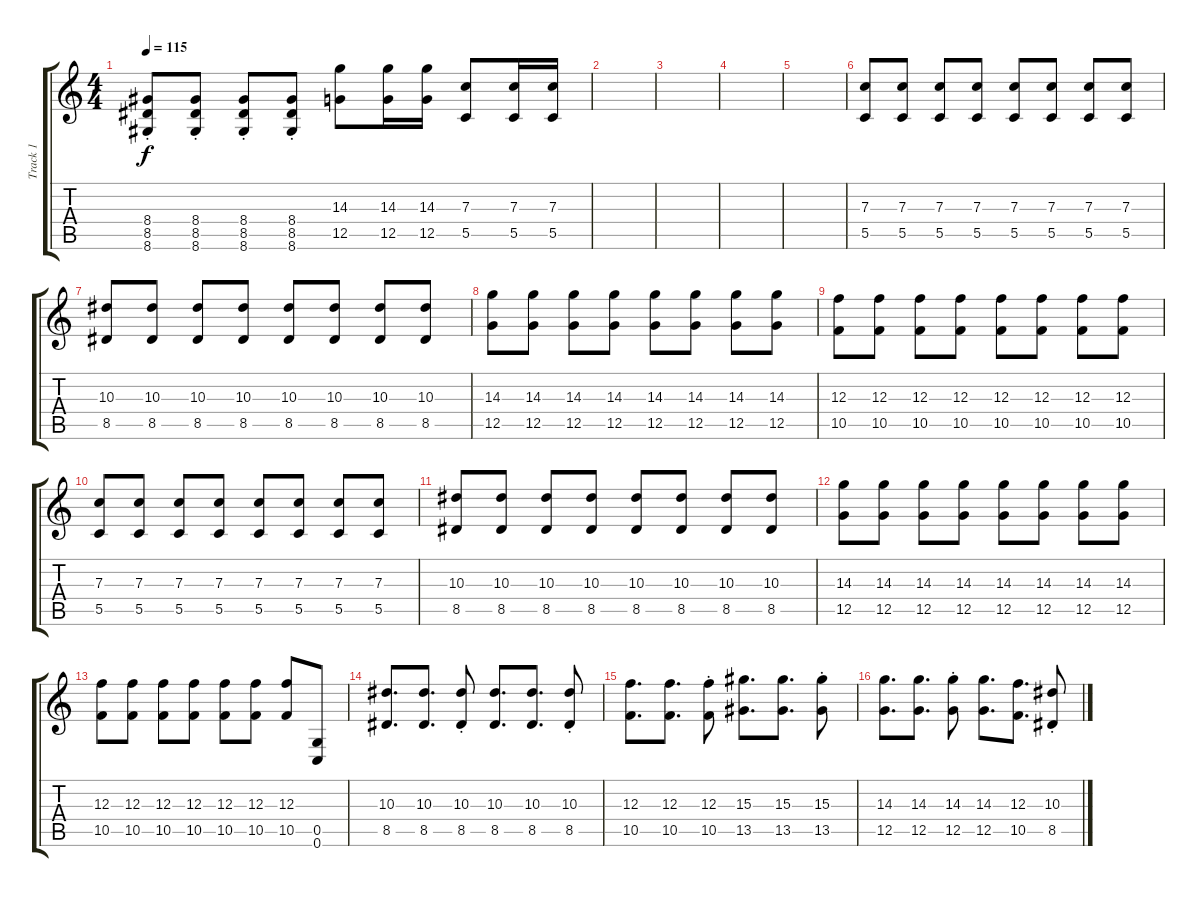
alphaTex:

\track ("Track 1" "Track 1") {instrument overdrivenguitar}
\staff {score tabs}
\tuning (D4 A3 F3 C3 G2 C2) {hide}
\ts (4 4)
\tempo 115
\clef g2
\ks c
(8.4{st} 8.5{st} 8.6{st}).8{dy f} (8.4{st} 8.5{st} 8.6{st}).8 (8.4{st} 8.5{st} 8.6{st}).8 (8.4{st} 8.5{st} 8.6{st}).8 (14.3 12.5).8 (14.3 12.5).16 (14.3 12.5).16 (7.3 5.5).8 (7.3 5.5).16 (7.3 5.5).16 |
|
|
|
|
(7.3 5.5).8 (7.3 5.5).8 (7.3 5.5).8 (7.3 5.5).8 (7.3 5.5).8 (7.3 5.5).8 (7.3 5.5).8 (7.3 5.5).8 |
(10.3 8.5).8 (10.3 8.5).8 (10.3 8.5).8 (10.3 8.5).8 (10.3 8.5).8 (10.3 8.5).8 (10.3 8.5).8 (10.3 8.5).8 |
(14.3 12.5).8 (14.3 12.5).8 (14.3 12.5).8 (14.3 12.5).8 (14.3 12.5).8 (14.3 12.5).8 (14.3 12.5).8 (14.3 12.5).8 |
(12.3 10.5).8 (12.3 10.5).8 (12.3 10.5).8 (12.3 10.5).8 (12.3 10.5).8 (12.3 10.5).8 (12.3 10.5).8 (12.3 10.5).8 |
(7.3 5.5).8 (7.3 5.5).8 (7.3 5.5).8 (7.3 5.5).8 (7.3 5.5).8 (7.3 5.5).8 (7.3 5.5).8 (7.3 5.5).8 |
(10.3 8.5).8 (10.3 8.5).8 (10.3 8.5).8 (10.3 8.5).8 (10.3 8.5).8 (10.3 8.5).8 (10.3 8.5).8 (10.3 8.5).8 |
(14.3 12.5).8 (14.3 12.5).8 (14.3 12.5).8 (14.3 12.5).8 (14.3 12.5).8 (14.3 12.5).8 (14.3 12.5).8 (14.3 12.5).8 |
(12.3 10.5).8 (12.3 10.5).8 (12.3 10.5).8 (12.3 10.5).8 (12.3 10.5).8 (12.3 10.5).8 (12.3 10.5).8 (0.5 0.6).8 |
(10.3 8.5).8{d} (10.3 8.5).8{d} (10.3{st} 8.5).8 (10.3 8.5).8{d} (10.3 8.5).8{d} (10.3{st} 8.5).8 |
(12.3 10.5).8{d} (12.3 10.5).8{d} (12.3{st} 10.5).8 (15.3 13.5).8{d} (15.3 13.5).8{d} (15.3{st} 13.5).8 |
(14.3 12.5).8{d} (14.3 12.5).8{d} (14.3{st} 12.5).8 (14.3 12.5).8{d} (12.3 10.5).8{d} (10.3{st} 8.5).8
